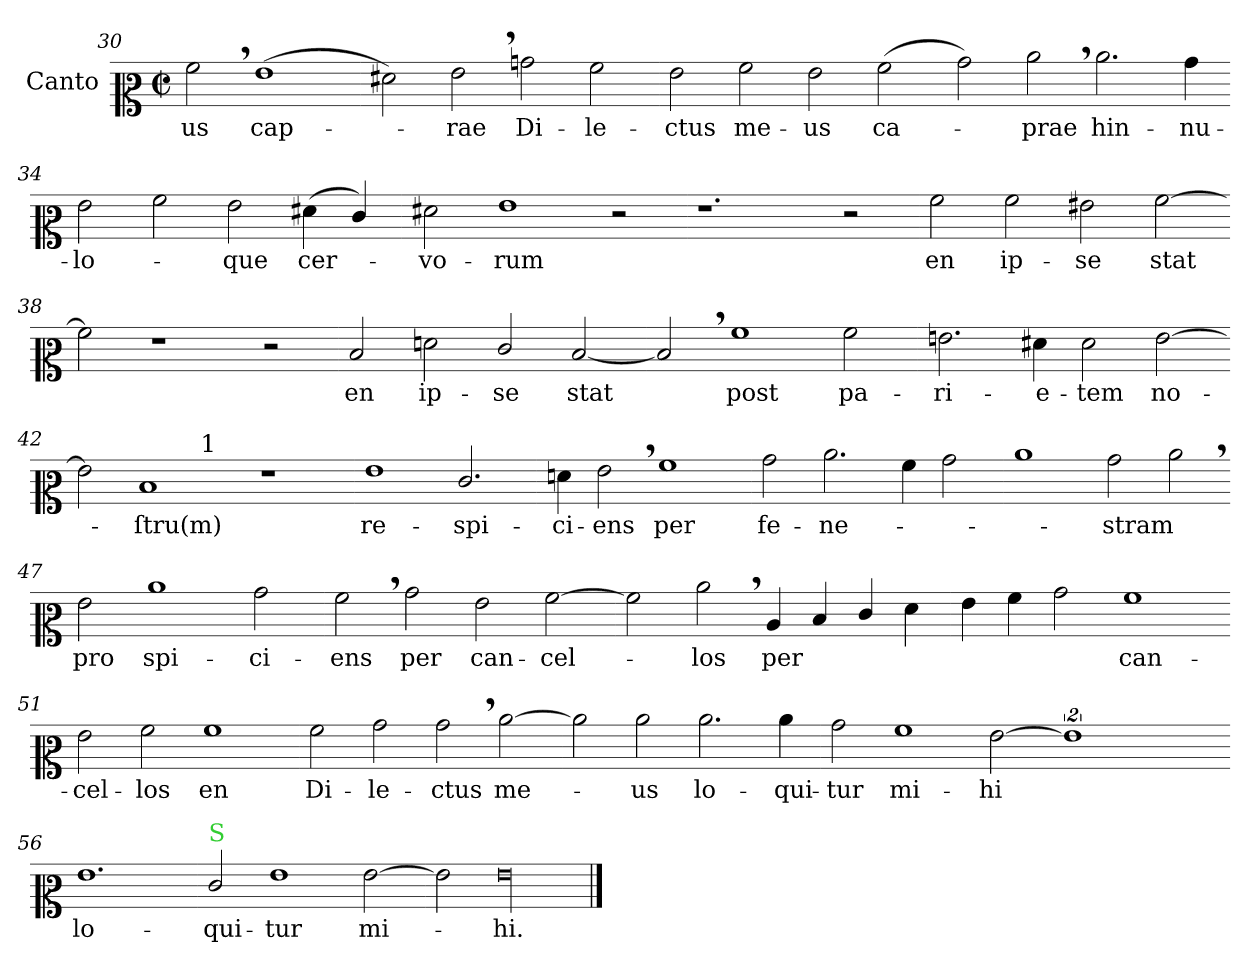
**kern	**text
*part1	*part1
*staff1	*staff1
*I"Canto	*
*clefC2	*
*k[]	*
*M2/1	*
*met(c|)	*
=30	=30
2a,<\	-us
(1g\	cap-
=31-	=31-
2f#X\)	.
2g,<\	-rae
2bn\	Di-
2a\	-le-
=32-	=32-
2g\	-ctus
2a\	me-
2g\	-us
(2a\	ca-
=33-	=33-
2b\)	.
2cc,<\	-prae
2.cc\	hin-
4b\	-nu-
=34-	=34-
2g\	-lo-
2a\	.
2g\	-que
(4f#X\	cer-
4e/)	.
=35-	=35-
2f#X\	-vo-
1g\	-rum
2r	.
=36-	=36-
1.r	.
2r	.
=37-	=37-
2a\	en
2a\	ip-
2g#X\	-se
[2a\	stat
=38-	=38-
2a\]	.
1r	.
2r	.
=39-	=39-
2d/	en
2fn\	ip-
2e/	-se
[2d/	stat
=40-	=40-
2d,</]	.
1a\	post
2a\	pa-
=41-	=41-
2.gn\	-ri-
4f#X\	-e-
2f#\	-tem
[2g\	no-
=42-	=42-
*^	*
2g\]	1ryy	.
1d/	.	-ſtru(m)
!	!LO:TX:a:t=1	!
.	1.ryy	.
1r	.	.
*v	*v	*
=43-	=43-
1g\	re-
2.e/	-spi-
=44-	=44-
4fn\	-ci-
2g,<\	-ens
1a\	per
=45-	=45-
2b\	fe-
2.cc\	-ne-
4a\	.
2b\	.
=46-	=46-
1cc\	.
2b\	-stram
2cc,<\	.
=47-	=47-
2g\	pro
1cc\	spi-
2b\	-ci-
=48-	=48-
2a,<\	-ens
2b\	per
2g\	can-
[2a\	-cel-
=49-	=49-
2a\]	.
2cc,<\	-los
4c/	per
4d/	.
4e/	.
4f\	.
=50-	=50-
4g\	.
4a\	.
2b\	.
1a\	can-
=51-	=51-
2g\	-cel-
2a\	-los
1a\	en
=52-	=52-
2a\	Di-
2b\	-le-
2b,<\	-ctus
[2cc\	me-
=53-	=53-
2cc\]	.
2cc\	-us
2.cc\	lo-
4cc\	-qui-
=54-	=54-
2b\	-tur
1a\	mi-
[2g\	-hi
=55-	=55-
2%5g\]	.
=56-	=56-
1.g\	lo-
=57-	=57-
!LO:TX:a:color=limegreen:t=S	!
2e/	-qui-
1g\	-tur
[2g\	mi-
=58-	=58-
2g\]	.
!LO:N:vis=00	!
1g\	-hi.
==	==
*-	*-
